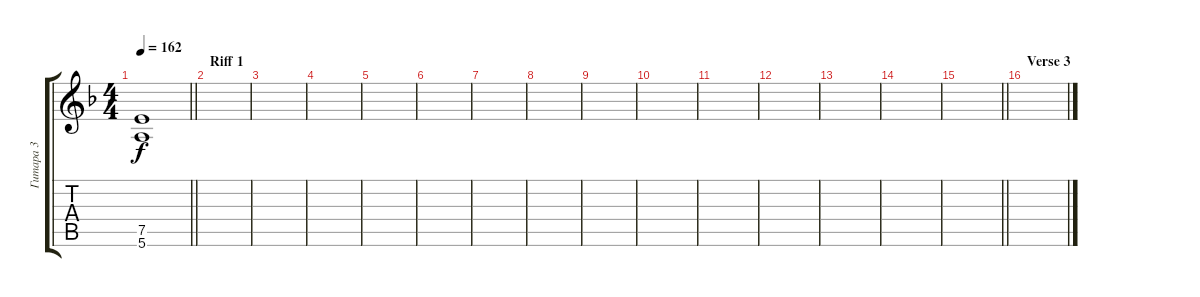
\track ("Гитара 3" "Гитара 3") {instrument distortionguitar}
\staff {score tabs}
\tuning (E4 B3 G3 D3 A2 E2) {hide}
\ts (4 4)
\tempo 162
\clef g2
\barLineRight lightlight
\ks dminor
(7.5{t} 5.6{t}).1{dy f} |
\section ("" "Riff 1")
|
|
|
|
|
|
|
|
|
|
|
|
|
\barLineRight lightlight
|
\section ("" "Verse 3")
